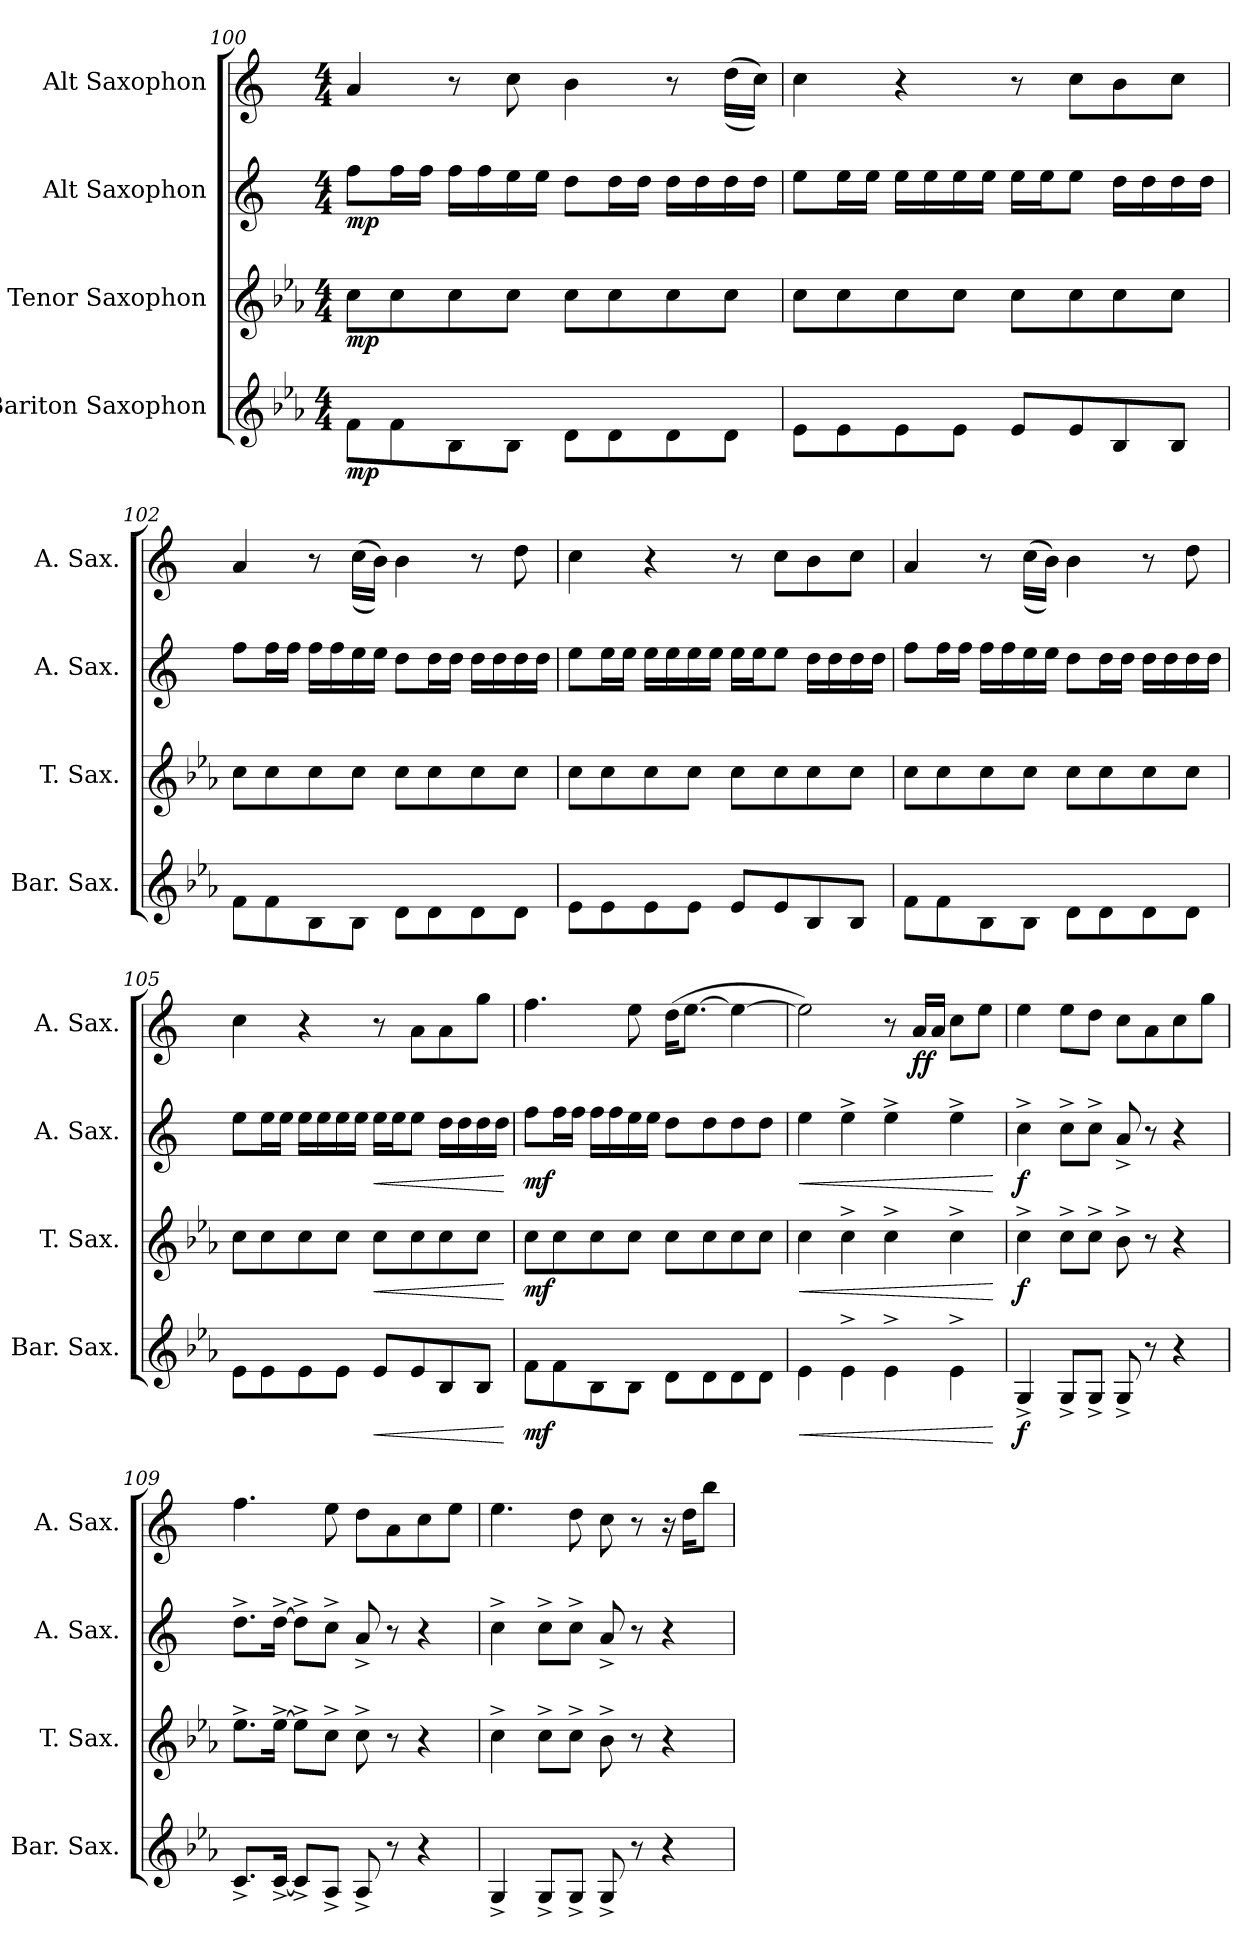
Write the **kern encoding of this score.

**kern	**dynam	**kern	**dynam	**kern	**dynam	**kern	**dynam
*part4	*part4	*part3	*part3	*part2	*part2	*part1	*part1
*staff4	*staff4	*staff3	*staff3	*staff2	*staff2	*staff1	*staff1
*I"Bariton Saxophon	*	*I"Tenor Saxophon	*	*I"Alt Saxophon	*	*I"Alt Saxophon	*
*I'Bar. Sax.	*	*I'T. Sax.	*	*I'A. Sax.	*	*I'A. Sax.	*
!!LO:LB:g=z
*clefG2	*	*clefG2	*	*clefG2	*	*clefG2	*
*ITrd12c21	*	*ITrd8c14	*	*ITrd5c9	*	*ITrd5c9	*
*k[b-e-a-]	*	*k[b-e-a-]	*	*k[b-e-a-]	*	*k[b-e-a-]	*
*M4/4	*	*M4/4	*	*M4/4	*	*M4/4	*
=100	=100	=100	=100	=100	=100	=100	=100
!	!LO:DY:b	!	!LO:DY:b	!	!LO:DY:b	!	!
8F\L	mp	8c\L	mp	8a-\L	mp	4c/	.
8F\	.	8c\	.	16a-\L	.	.	.
.	.	.	.	16a-\JJ	.	.	.
8BB-\	.	8c\	.	16a-\LL	.	8r	.
.	.	.	.	16a-\	.	.	.
8BB-\J	.	8c\J	.	16g\	.	8e-\	.
.	.	.	.	16g\JJ	.	.	.
8D\L	.	8c\L	.	8f\L	.	4d\	.
8D\	.	8c\	.	16f\L	.	.	.
.	.	.	.	16f\JJ	.	.	.
8D\	.	8c\	.	16f\LL	.	8r	.
.	.	.	.	16f\	.	.	.
8D\J	.	8c\J	.	16f\	.	((16f\LL	.
.	.	.	.	16f\JJ	.	16e-\JJ))	.
=101	=101	=101	=101	=101	=101	=101	=101
8E-\L	.	8c\L	.	8g\L	.	4e-\	.
8E-\	.	8c\	.	16g\L	.	.	.
.	.	.	.	16g\JJ	.	.	.
8E-\	.	8c\	.	16g\LL	.	4r	.
.	.	.	.	16g\	.	.	.
8E-\J	.	8c\J	.	16g\	.	.	.
.	.	.	.	16g\JJ	.	.	.
8E-/L	.	8c\L	.	16g\LL	.	8r	.
.	.	.	.	16g\J	.	.	.
8E-/	.	8c\	.	8g\J	.	8e-\L	.
8BB-/	.	8c\	.	16f\LL	.	8d\	.
.	.	.	.	16f\	.	.	.
8BB-/J	.	8c\J	.	16f\	.	8e-\J	.
.	.	.	.	16f\JJ	.	.	.
=102	=102	=102	=102	=102	=102	=102	=102
8F\L	.	8c\L	.	8a-\L	.	4c/	.
8F\	.	8c\	.	16a-\L	.	.	.
.	.	.	.	16a-\JJ	.	.	.
8BB-\	.	8c\	.	16a-\LL	.	8r	.
.	.	.	.	16a-\	.	.	.
8BB-\J	.	8c\J	.	16g\	.	((16e-\LL	.
.	.	.	.	16g\JJ	.	16d\JJ))	.
8D\L	.	8c\L	.	8f\L	.	4d\	.
8D\	.	8c\	.	16f\L	.	.	.
.	.	.	.	16f\JJ	.	.	.
8D\	.	8c\	.	16f\LL	.	8r	.
.	.	.	.	16f\	.	.	.
8D\J	.	8c\J	.	16f\	.	8f\	.
.	.	.	.	16f\JJ	.	.	.
!!LO:LB:g=z
=103	=103	=103	=103	=103	=103	=103	=103
8E-\L	.	8c\L	.	8g\L	.	4e-\	.
8E-\	.	8c\	.	16g\L	.	.	.
.	.	.	.	16g\JJ	.	.	.
8E-\	.	8c\	.	16g\LL	.	4r	.
.	.	.	.	16g\	.	.	.
8E-\J	.	8c\J	.	16g\	.	.	.
.	.	.	.	16g\JJ	.	.	.
8E-/L	.	8c\L	.	16g\LL	.	8r	.
.	.	.	.	16g\J	.	.	.
8E-/	.	8c\	.	8g\J	.	8e-\L	.
8BB-/	.	8c\	.	16f\LL	.	8d\	.
.	.	.	.	16f\	.	.	.
8BB-/J	.	8c\J	.	16f\	.	8e-\J	.
.	.	.	.	16f\JJ	.	.	.
=104	=104	=104	=104	=104	=104	=104	=104
8F\L	.	8c\L	.	8a-\L	.	4c/	.
8F\	.	8c\	.	16a-\L	.	.	.
.	.	.	.	16a-\JJ	.	.	.
8BB-\	.	8c\	.	16a-\LL	.	8r	.
.	.	.	.	16a-\	.	.	.
8BB-\J	.	8c\J	.	16g\	.	((16e-\LL	.
.	.	.	.	16g\JJ	.	16d\JJ))	.
8D\L	.	8c\L	.	8f\L	.	4d\	.
8D\	.	8c\	.	16f\L	.	.	.
.	.	.	.	16f\JJ	.	.	.
8D\	.	8c\	.	16f\LL	.	8r	.
.	.	.	.	16f\	.	.	.
8D\J	.	8c\J	.	16f\	.	8f\	.
.	.	.	.	16f\JJ	.	.	.
=105	=105	=105	=105	=105	=105	=105	=105
8E-\L	.	8c\L	.	8g\L	.	4e-\	.
8E-\	.	8c\	.	16g\L	.	.	.
.	.	.	.	16g\JJ	.	.	.
8E-\	.	8c\	.	16g\LL	.	4r	.
.	.	.	.	16g\	.	.	.
8E-\J	.	8c\J	.	16g\	.	.	.
.	.	.	.	16g\JJ	.	.	.
!	!LO:HP:b	!	!LO:HP:b	!	!LO:HP:b	!	!
8E-/L	<	8c\L	<	16g\LL	<	8r	.
.	.	.	.	16g\J	.	.	.
8E-/	.	8c\	.	8g\J	.	8c\L	.
8BB-/	.	8c\	.	16f\LL	.	8c\	.
.	.	.	.	16f\	.	.	.
8BB-/J	.	8c\J	.	16f\	.	8b-\J	.
.	.	.	.	16f\JJ	.	.	.
.	[	.	[	.	[	.	.
!!LO:PB:g=z
=106	=106	=106	=106	=106	=106	=106	=106
!	!LO:DY:b	!	!LO:DY:b	!	!LO:DY:b	!	!
8F\L	mf	8c\L	mf	8a-\L	mf	4.a-\	.
8F\	.	8c\	.	16a-\L	.	.	.
.	.	.	.	16a-\JJ	.	.	.
8BB-\	.	8c\	.	16a-\LL	.	.	.
.	.	.	.	16a-\	.	.	.
8BB-\J	.	8c\J	.	16g\	.	8g\	.
.	.	.	.	16g\JJ	.	.	.
8D\L	.	8c\L	.	8f\L	.	(16f\KL	.
.	.	.	.	.	.	[8.g\J	.
8D\	.	8c\	.	8f\	.	.	.
8D\	.	8c\	.	8f\	.	4g\_	.
8D\J	.	8c\J	.	8f\J	.	.	.
=107	=107	=107	=107	=107	=107	=107	=107
!	!LO:HP:b	!	!LO:HP:b	!	!LO:HP:b	!	!
4E-\	<	4c\	<	4g\	<	2g\])	.
4E-^\	.	4c^\	.	4g^\	.	.	.
4E-^\	.	4c^\	.	4g^\	.	8r	.
!	!	!	!	!	!	!	!LO:DY:b
.	.	.	.	.	.	16c/LL	ff
.	.	.	.	.	.	16c/JJ	.
4E-^\	.	4c^\	.	4g^\	.	8e-\L	.
.	.	.	.	.	.	8g\J	.
.	[	.	[	.	[	.	.
=108	=108	=108	=108	=108	=108	=108	=108
!	!LO:DY:b	!	!LO:DY:b	!	!LO:DY:b	!	!
4GG^/	f	4c^\	f	4e-^\	f	4g\	.
8GG^/L	.	8c^\L	.	8e-^\L	.	8g\L	.
8GG^/J	.	8c^\J	.	8e-^\J	.	8f\J	.
8GG^/	.	8B-^\	.	8c^/	.	8e-\L	.
8r	.	8r	.	8r	.	8c\	.
4r	.	4r	.	4r	.	8e-\	.
.	.	.	.	.	.	8b-\J	.
=109	=109	=109	=109	=109	=109	=109	=109
8.C^/L	.	8.e-^\L	.	8.f^\L	.	4.a-\	.
[16C^/Jk	.	[16e-^\Jk	.	[16f^\Jk	.	.	.
8C^/L]	.	8e-^\L]	.	8f^\L]	.	.	.
8AA-^/J	.	8c^\J	.	8e-^\J	.	8g\	.
8AA-^/	.	8c^\	.	8c^/	.	8f\L	.
8r	.	8r	.	8r	.	8c\	.
4r	.	4r	.	4r	.	8e-\	.
.	.	.	.	.	.	8g\J	.
!!LO:LB:g=z
=110	=110	=110	=110	=110	=110	=110	=110
4GG^/	.	4c^\	.	4e-^\	.	4.g\	.
8GG^/L	.	8c^\L	.	8e-^\L	.	.	.
8GG^/J	.	8c^\J	.	8e-^\J	.	8f\	.
8GG^/	.	8B-^\	.	8c^/	.	8e-\	.
8r	.	8r	.	8r	.	8r	.
4r	.	4r	.	4r	.	16r	.
.	.	.	.	.	.	16f\KL	.
.	.	.	.	.	.	8dd\J	.
=	=	=	=	=	=	=	=
*-	*-	*-	*-	*-	*-	*-	*-
